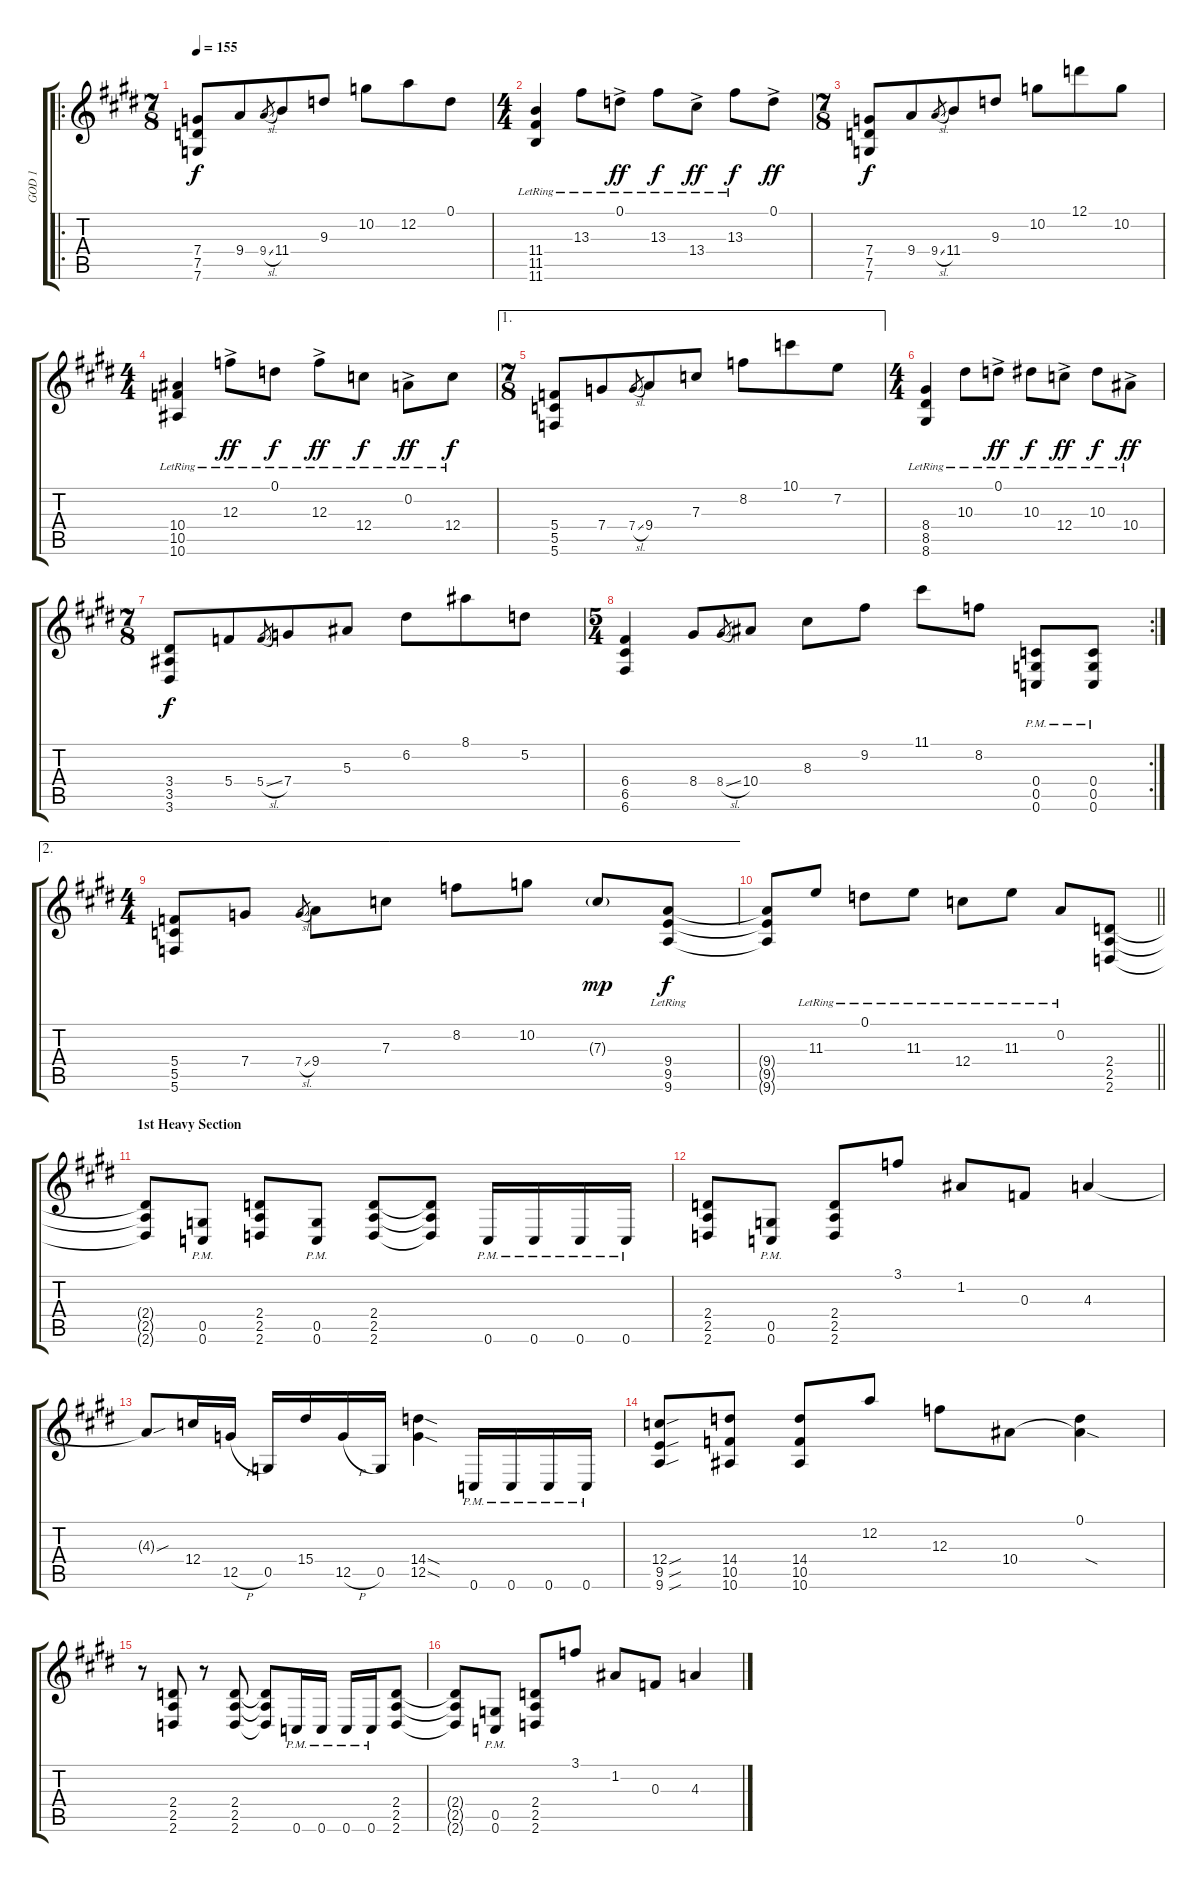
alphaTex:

\track ("GOD 1" "GOD 1") {instrument distortionguitar}
\staff {score tabs}
\tuning (D4 A3 F3 C3 G2 C2) {hide}
\ro
\ts (7 8)
\tempo 155
\clef g2
\ks e
(7.4 7.5 7.6).8{dy f} 9.4.8 9.4{sl}.8{gr} 11.4.8 9.3.8 10.2.8 12.2.8 0.1.8 |
\ts (4 4)
(11.4{lr} 11.5{lr} 11.6{lr}).4 13.3{lr}.8 0.1{ac lr}.8{dy ff} 13.3{lr}.8{dy f} 13.4{ac lr}.8{dy ff} 13.3{lr}.8{dy f} 0.1{ac}.8{dy ff} |
\ts (7 8)
(7.4 7.5 7.6).8{dy f} 9.4.8 9.4{sl}.8{gr} 11.4.8 9.3.8 10.2.8 12.1.8 10.2.8 |
\ts (4 4)
(10.4{lr} 10.5{lr} 10.6{lr}).4 12.3{ac lr}.8{dy ff} 0.1{lr}.8{dy f} 12.3{ac lr}.8{dy ff} 12.4{lr}.8{dy f} 0.2{ac lr}.8{dy ff} 12.4{lr}.8{dy f} |
\ae 1
\ts (7 8)
(5.4 5.5 5.6).8 7.4.8 7.4{sl}.8{gr} 9.4.8 7.3.8 8.2.8 10.1.8 7.2.8 |
\ts (4 4)
(8.4{lr} 8.5{lr} 8.6{lr}).4 10.3{lr}.8 0.1{ac lr}.8{dy ff} 10.3{lr}.8{dy f} 12.4{ac lr}.8{dy ff} 10.3{lr}.8{dy f} 10.4{ac lr}.8{dy ff} |
\ts (7 8)
(3.4 3.5 3.6).8{dy f} 5.4.8 5.4{sl}.8{gr} 7.4.8 5.3.8 6.2.8 8.1.8 5.2.8 |
\rc 2
\ts (5 4)
(6.4 6.5 6.6).4 8.4.8 8.4{sl}.8{gr} 10.4.8 8.3.8 9.2.8 11.1.8 8.2.8 (0.4{pm} 0.5{pm} 0.6{pm}).8 (0.4{pm} 0.5{pm} 0.6{pm}).8 |
\ae 2
\ts (4 4)
(5.4 5.5 5.6).8 7.4.8 7.4{sl}.8{gr} 9.4.8 7.3.8 8.2.8 10.2.8 7.3{g}.8{dy mp} (9.4{lr} 9.5{lr} 9.6{lr}).8{dy f} |
\barLineRight lightlight
(9.4{t} 9.5{t} 9.6{t}).8 11.3{lr}.8 0.1{lr}.8 11.3{lr}.8 12.4{lr}.8 11.3{lr}.8 0.2{lr}.8 (2.4 2.5 2.6).8 |
\section ("" "1st Heavy Section")
(2.4{t} 2.5{t} 2.6{t}).8 (0.5{pm} 0.6{pm}).8 (2.4 2.5 2.6).8 (0.5{pm} 0.6{pm}).8 (2.4 2.5 2.6).8 (2.4{t} 2.5{t} 2.6{t}).8 0.6{pm}.16 0.6{pm}.16 0.6{pm}.16 0.6{pm}.16 |
(2.4 2.5 2.6).8 (0.5{pm} 0.6{pm}).8 (2.4 2.5 2.6).8 3.1.8 1.2.8 0.3.8 4.3.4 |
4.3{sou t}.8 12.4.16 12.5{h}.16 0.5.16 15.4.16 12.5{h}.16 0.5.16 (14.4{sod} 12.5{sod}).4 0.6{pm}.16 0.6{pm}.16 0.6{pm}.16 0.6{pm}.16 |
(12.4{sou} 9.5{sou} 9.6{sou}).8 (14.4 10.5 10.6).8 (14.4 10.5 10.6).8 12.2.8 12.3.8 10.4.8 (0.1 10.4{sod t}).4 |
r.8 (2.4 2.5 2.6).8 r.8 (2.4 2.5 2.6).8 (2.4{t} 2.5{t} 2.6{t}).8 0.6{pm}.16 0.6{pm}.16 0.6{pm}.16 0.6{pm}.16 (2.4 2.5 2.6).8 |
(2.4{t} 2.5{t} 2.6{t}).8 (0.5{pm} 0.6{pm}).8 (2.4 2.5 2.6).8 3.1.8 1.2.8 0.3.8 4.3.4
